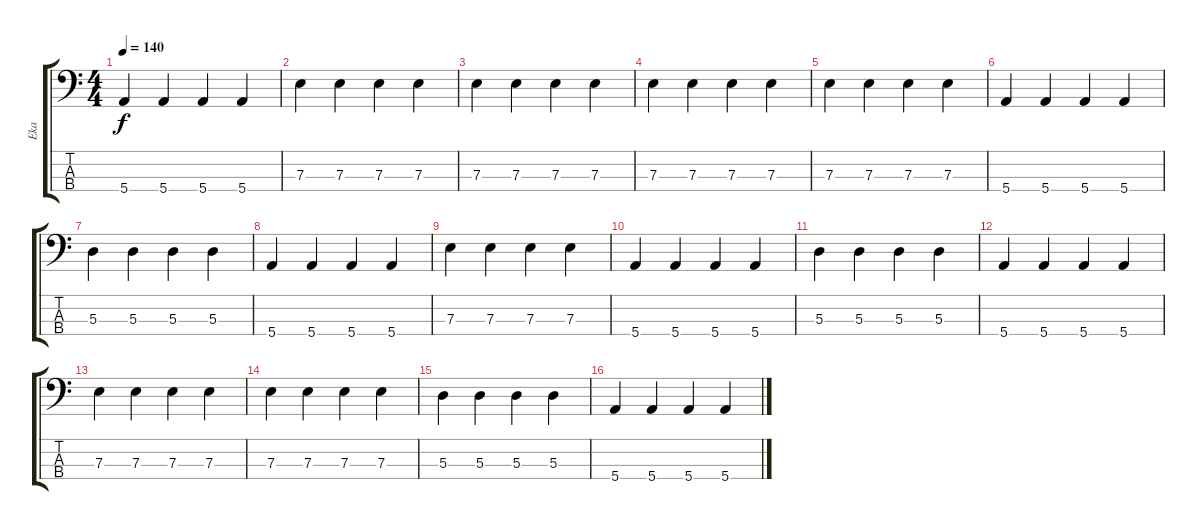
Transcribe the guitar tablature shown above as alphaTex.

\track ("Eka" "Eka") {instrument electricbasspick}
\staff {score tabs}
\tuning (G2 D2 A1 E1) {hide}
\ts (4 4)
\tempo 140
\clef f4
\ks c
5.4.4{dy f} 5.4.4 5.4.4 5.4.4 |
7.3.4 7.3.4 7.3.4 7.3.4 |
7.3.4 7.3.4 7.3.4 7.3.4 |
7.3.4 7.3.4 7.3.4 7.3.4 |
7.3.4 7.3.4 7.3.4 7.3.4 |
5.4.4 5.4.4 5.4.4 5.4.4 |
5.3.4 5.3.4 5.3.4 5.3.4 |
5.4.4 5.4.4 5.4.4 5.4.4 |
7.3.4 7.3.4 7.3.4 7.3.4 |
5.4.4 5.4.4 5.4.4 5.4.4 |
5.3.4 5.3.4 5.3.4 5.3.4 |
5.4.4 5.4.4 5.4.4 5.4.4 |
7.3.4 7.3.4 7.3.4 7.3.4 |
7.3.4 7.3.4 7.3.4 7.3.4 |
5.3.4 5.3.4 5.3.4 5.3.4 |
5.4.4 5.4.4 5.4.4 5.4.4
